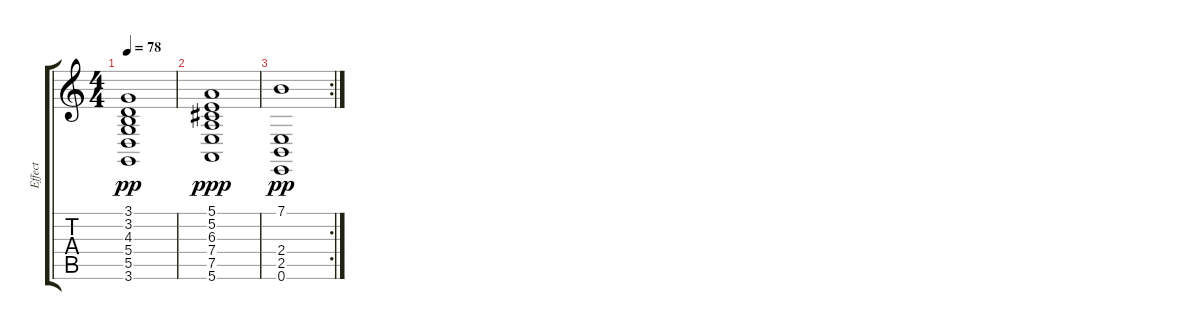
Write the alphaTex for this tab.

\track ("Effect" "Effect") {instrument lead2sawtooth}
\staff {score tabs}
\tuning (E4 B3 G3 D3 A2 E2) {hide}
\ts (4 4)
\tempo 78
\clef g2
\ks c
(3.1 3.2 4.3 5.4 5.5 3.6).1{dy pp} |
(5.1 5.2 6.3 7.4 7.5 5.6).1{dy ppp} |
\rc 2
(7.1 2.4 2.5 0.6).1{dy pp}
